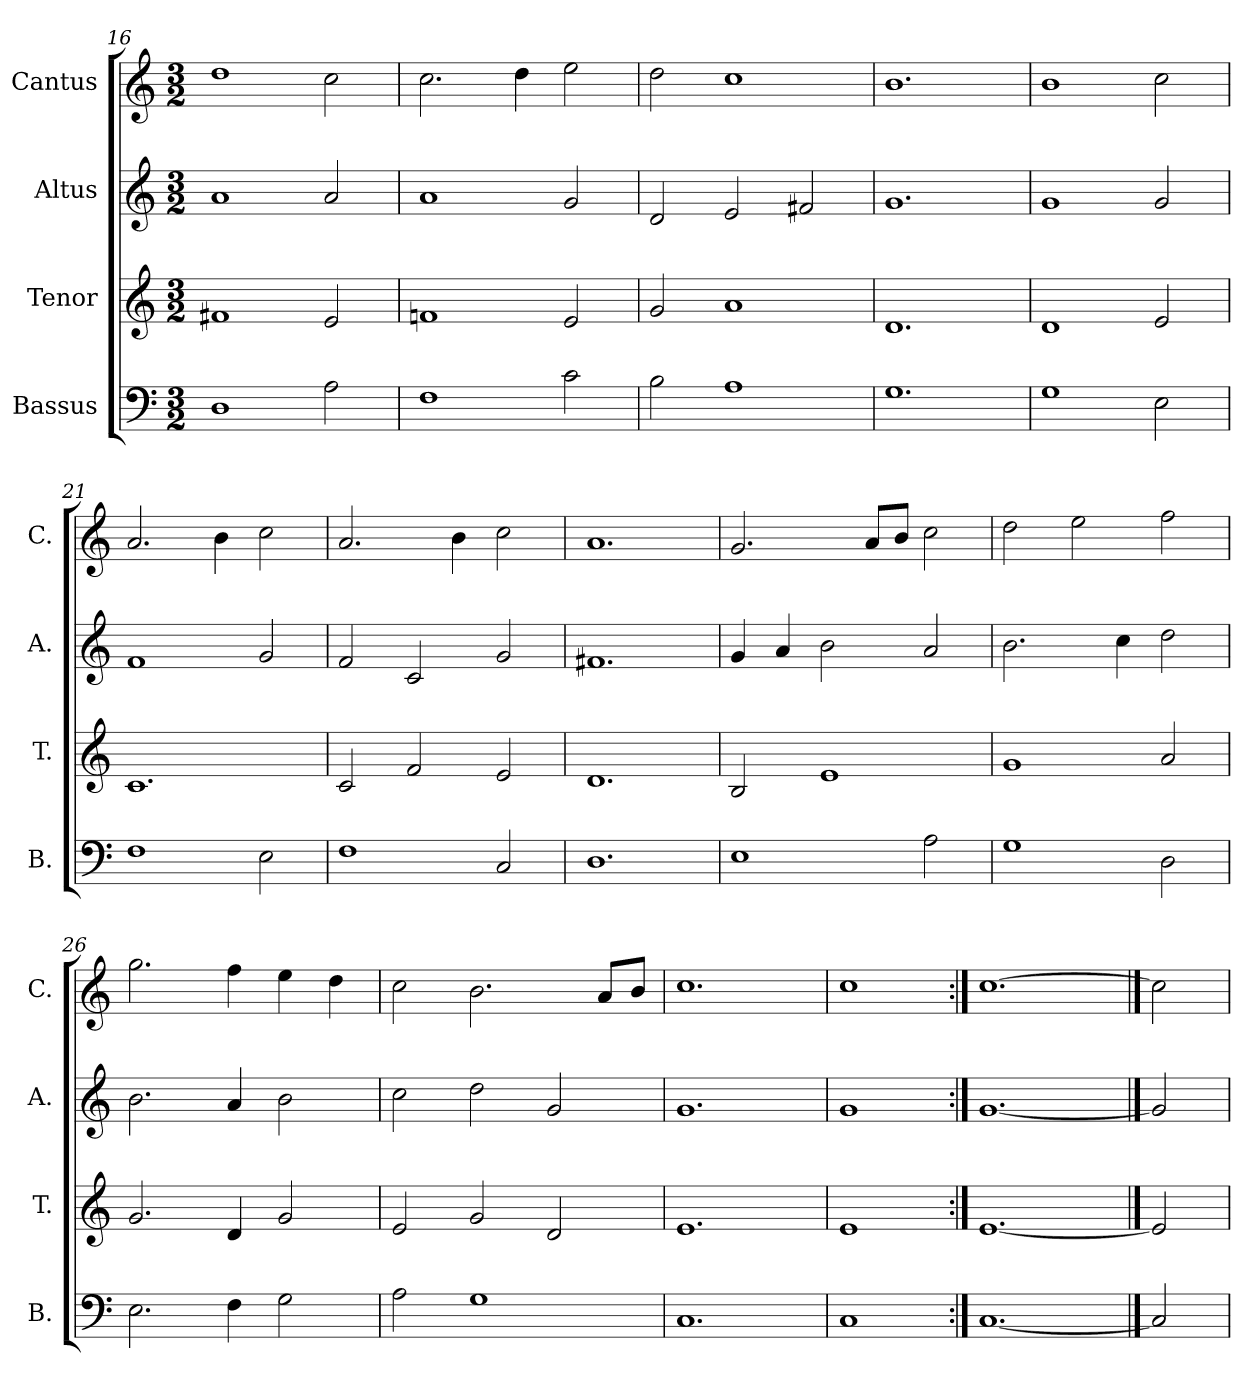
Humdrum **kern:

**kern	**kern	**kern	**kern
*part4	*part3	*part2	*part1
*staff4	*staff3	*staff2	*staff1
*I"Bassus	*I"Tenor	*I"Altus	*I"Cantus
*I'B.	*I'T.	*I'A.	*I'C.
*clefF4	*clefG2	*clefG2	*clefG2
*k[]	*k[]	*k[]	*k[]
*M3/2	*M3/2	*M3/2	*M3/2
=16	=16	=16	=16
1D	1f#X	1a	1dd
2A\	2e/	2a/	2cc\
=17	=17	=17	=17
1F	1fn	1a	2.cc\
.	.	.	4dd\
2c\	2e/	2g/	2ee\
=18	=18	=18	=18
2B\	2g/	2d/	2dd\
1A	1a	2e/	1cc
.	.	2f#X/	.
=19	=19	=19	=19
1.G	1.d	1.g	1.b
=20	=20	=20	=20
1G	1d	1g	1b
2E\	2e/	2g/	2cc\
=21	=21	=21	=21
1F	1.c	1f	2.a/
.	.	.	4b\
2E\	.	2g/	2cc\
!!LO:LB:g=z
=22	=22	=22	=22
1F	2c/	2f/	2.a/
.	2f/	2c/	.
.	.	.	4b\
2C/	2e/	2g/	2cc\
=23	=23	=23	=23
1.D	1.d	1.f#X	1.a
=24	=24	=24	=24
1E	2B/	4g/	2.g/
.	.	4a/	.
.	1e	2b\	.
.	.	.	8a/L
.	.	.	8b/J
2A\	.	2a/	2cc\
=25	=25	=25	=25
1G	1g	2.b\	2dd\
.	.	.	2ee\
.	.	4cc\	.
2D\	2a/	2dd\	2ff\
=26	=26	=26	=26
2.E\	2.g/	2.b\	2.gg\
4F\	4d/	4a/	4ff\
2G\	2g/	2b\	4ee\
.	.	.	4dd\
=27	=27	=27	=27
2A\	2e/	2cc\	2cc\
1G	2g/	2dd\	2.b\
.	2d/	2g/	.
.	.	.	8a/L
.	.	.	8b/J
=28	=28	=28	=28
1.C	1.e	1.g	1.cc
=29	=29	=29	=29
1C	1e	1g	1cc
=30:|!	=30:|!	=30:|!	=30:|!
[1.C	[1.e	[1.g	[1.cc
==31	==31	==31	==31
2C]	2e]	2g]	2cc]
=	=	=	=
*-	*-	*-	*-
